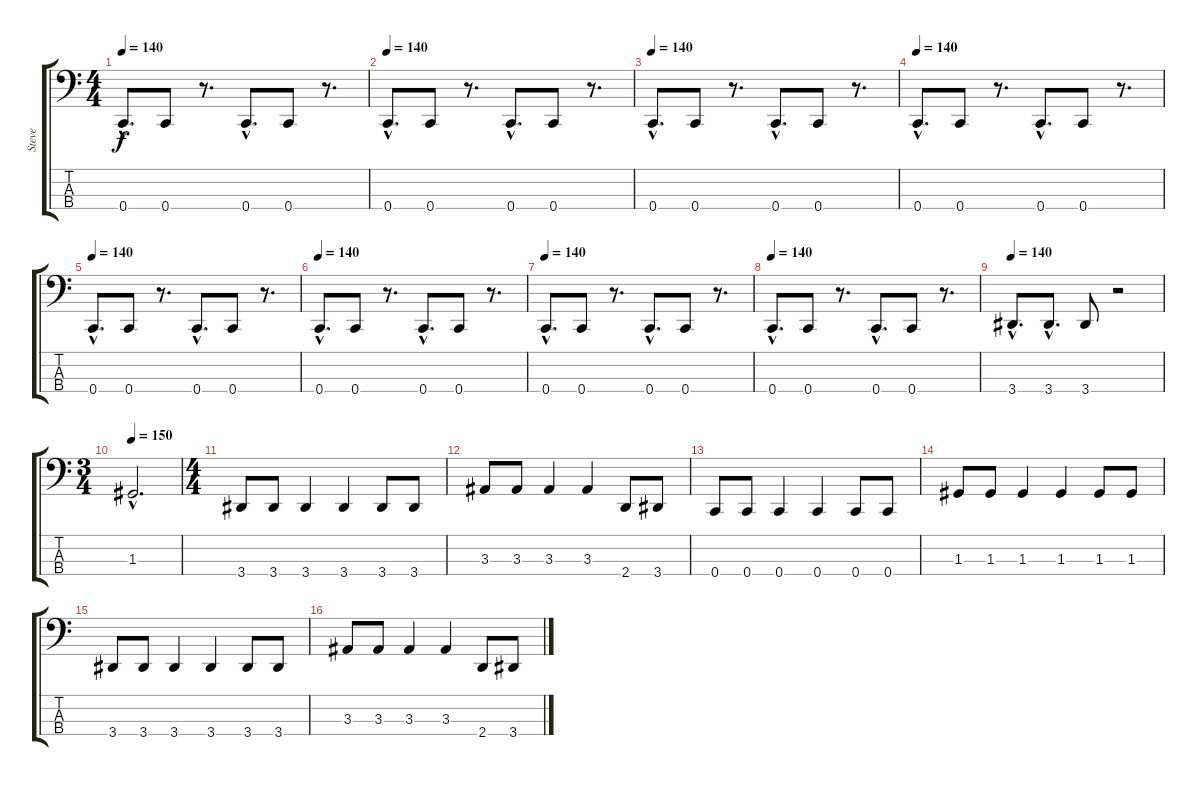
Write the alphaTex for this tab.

\track ("Steve" "Steve") {instrument electricbassfinger}
\staff {score tabs}
\tuning (F2 C2 G1 C1) {hide}
\ts (4 4)
\tempo 140
\clef f4
\ks c
0.4{hac}.8{d dy f} 0.4.8 r.8{d} 0.4{hac}.8{d} 0.4.8 r.8{d} |
\tempo 140
0.4{hac}.8{d} 0.4.8 r.8{d} 0.4{hac}.8{d} 0.4.8 r.8{d} |
\tempo 140
0.4{hac}.8{d} 0.4.8 r.8{d} 0.4{hac}.8{d} 0.4.8 r.8{d} |
\tempo 140
0.4{hac}.8{d} 0.4.8 r.8{d} 0.4{hac}.8{d} 0.4.8 r.8{d} |
\tempo 140
0.4{hac}.8{d} 0.4.8 r.8{d} 0.4{hac}.8{d} 0.4.8 r.8{d} |
\tempo 140
0.4{hac}.8{d} 0.4.8 r.8{d} 0.4{hac}.8{d} 0.4.8 r.8{d} |
\tempo 140
0.4{hac}.8{d} 0.4.8 r.8{d} 0.4{hac}.8{d} 0.4.8 r.8{d} |
\tempo 140
0.4{hac}.8{d} 0.4.8 r.8{d} 0.4{hac}.8{d} 0.4.8 r.8{d} |
\tempo 140
3.4{hac}.8{d} 3.4{hac}.8{d} 3.4.8 r.2 |
\ts (3 4)
\tempo 150
1.3{hac}.2{d} |
\ts (4 4)
3.4.8 3.4.8 3.4.4 3.4.4 3.4.8 3.4.8 |
3.3.8 3.3.8 3.3.4 3.3.4 2.4.8 3.4.8 |
0.4.8 0.4.8 0.4.4 0.4.4 0.4.8 0.4.8 |
1.3.8 1.3.8 1.3.4 1.3.4 1.3.8 1.3.8 |
3.4.8 3.4.8 3.4.4 3.4.4 3.4.8 3.4.8 |
3.3.8 3.3.8 3.3.4 3.3.4 2.4.8 3.4.8
